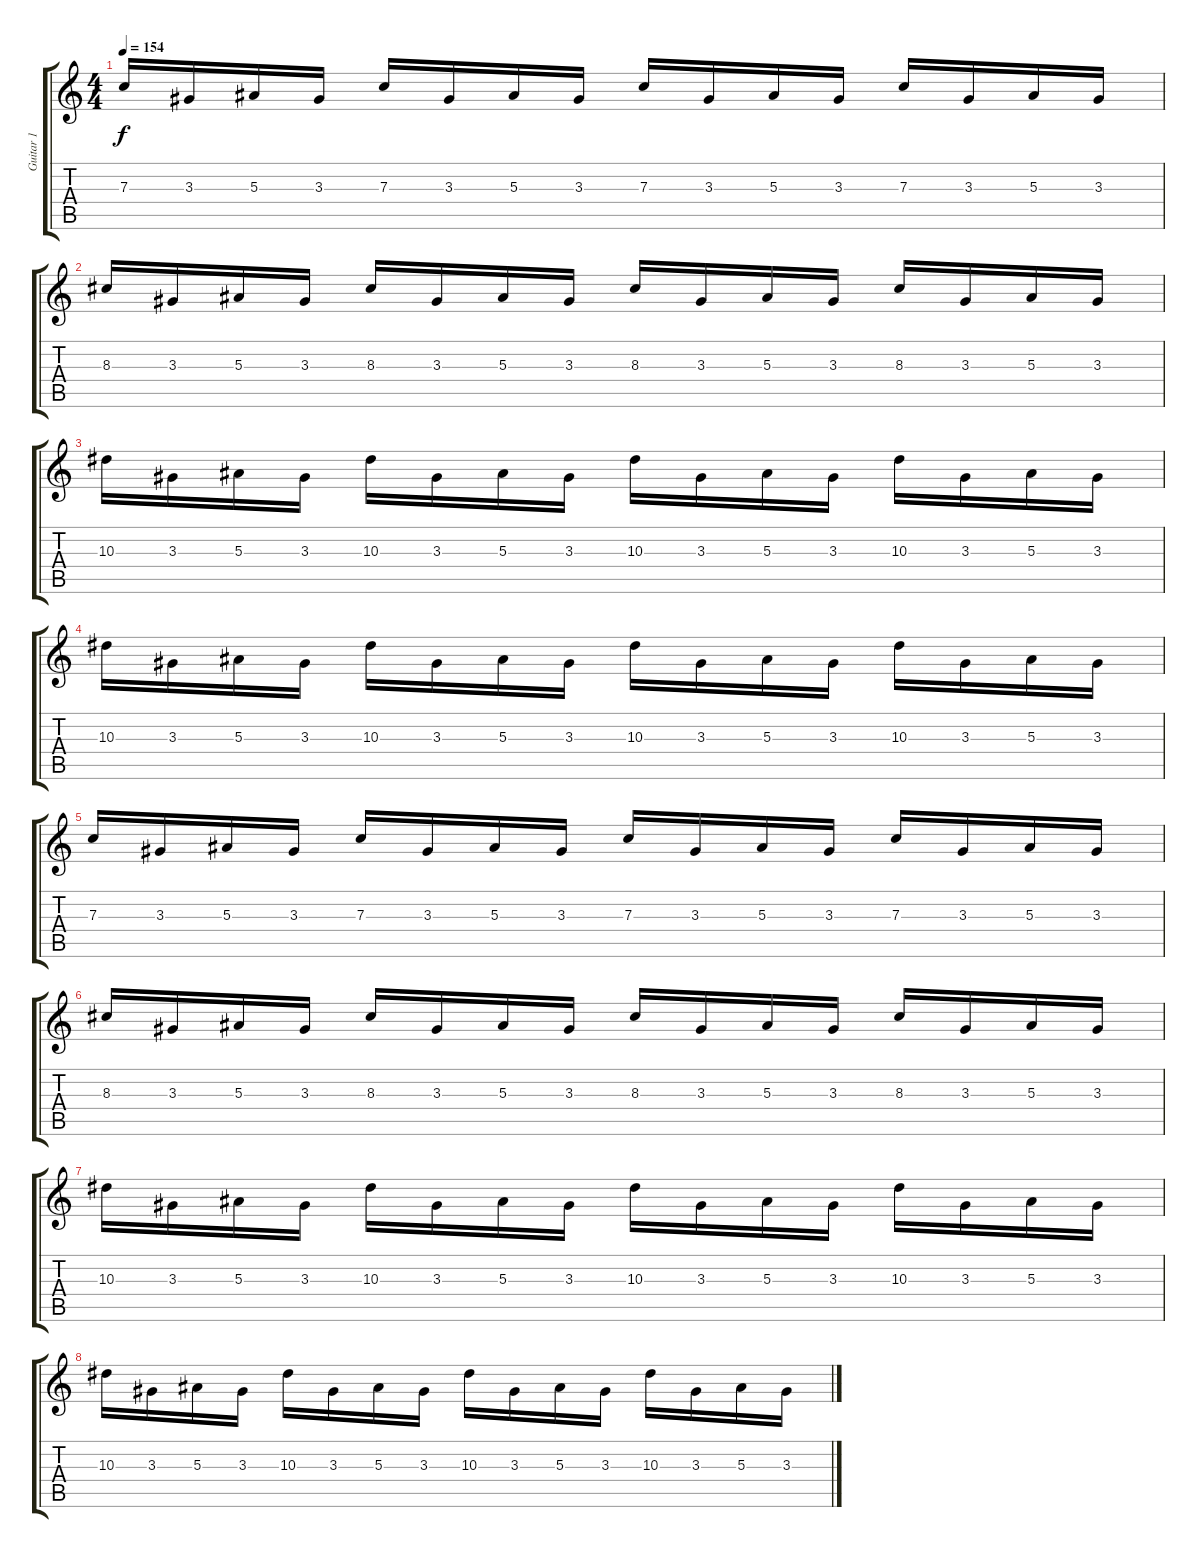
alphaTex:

\track ("Guitar 1" "Guitar 1") {instrument overdrivenguitar}
\staff {score tabs}
\tuning (D4 A3 F3 C3 G2 C2) {hide}
\ts (4 4)
\tempo 154
\clef g2
\ks c
7.3.16{dy f} 3.3.16 5.3.16 3.3.16 7.3.16 3.3.16 5.3.16 3.3.16 7.3.16 3.3.16 5.3.16 3.3.16 7.3.16 3.3.16 5.3.16 3.3.16 |
8.3.16 3.3.16 5.3.16 3.3.16 8.3.16 3.3.16 5.3.16 3.3.16 8.3.16 3.3.16 5.3.16 3.3.16 8.3.16 3.3.16 5.3.16 3.3.16 |
10.3.16 3.3.16 5.3.16 3.3.16 10.3.16 3.3.16 5.3.16 3.3.16 10.3.16 3.3.16 5.3.16 3.3.16 10.3.16 3.3.16 5.3.16 3.3.16 |
10.3.16 3.3.16 5.3.16 3.3.16 10.3.16 3.3.16 5.3.16 3.3.16 10.3.16 3.3.16 5.3.16 3.3.16 10.3.16 3.3.16 5.3.16 3.3.16 |
7.3.16 3.3.16 5.3.16 3.3.16 7.3.16 3.3.16 5.3.16 3.3.16 7.3.16 3.3.16 5.3.16 3.3.16 7.3.16 3.3.16 5.3.16 3.3.16 |
8.3.16 3.3.16 5.3.16 3.3.16 8.3.16 3.3.16 5.3.16 3.3.16 8.3.16 3.3.16 5.3.16 3.3.16 8.3.16 3.3.16 5.3.16 3.3.16 |
10.3.16 3.3.16 5.3.16 3.3.16 10.3.16 3.3.16 5.3.16 3.3.16 10.3.16 3.3.16 5.3.16 3.3.16 10.3.16 3.3.16 5.3.16 3.3.16 |
10.3.16 3.3.16 5.3.16 3.3.16 10.3.16 3.3.16 5.3.16 3.3.16 10.3.16 3.3.16 5.3.16 3.3.16 10.3.16 3.3.16 5.3.16 3.3.16
